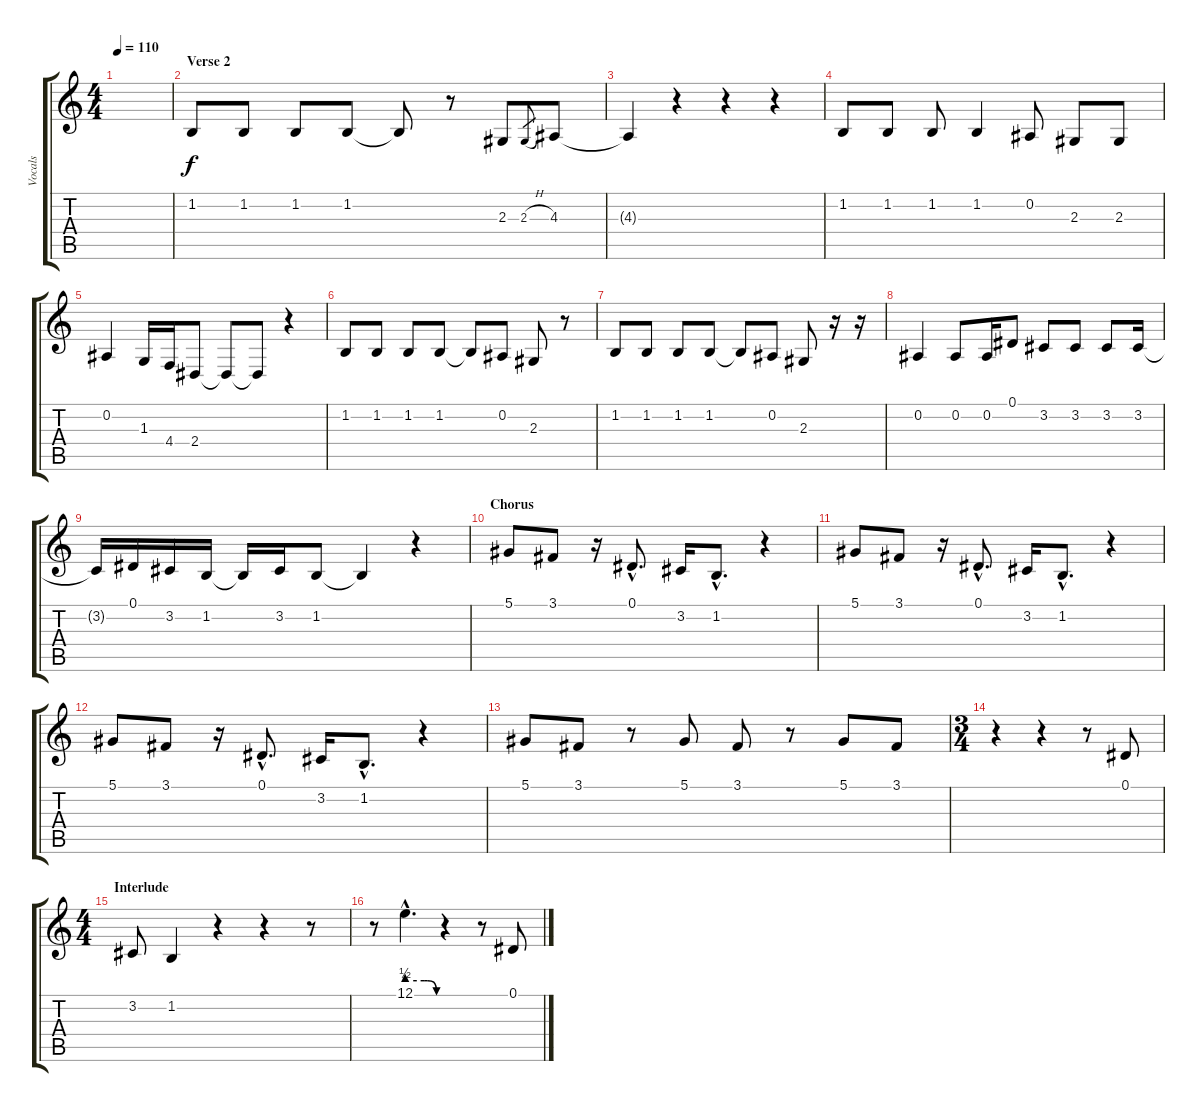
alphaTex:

\track ("Vocals" "Vocals") {instrument tenorsax}
\staff {score tabs}
\tuning (Eb4 Bb3 Gb3 Db3 Ab2 Eb2) {hide}
\ts (4 4)
\tempo 110
\clef g2
\ks c
|
\section ("" "Verse 2")
1.2.8 1.2.8 1.2.8 1.2.8 1.2{t}.8 r.8 2.3.8 2.3{h}.8{gr} 4.3.8 |
4.3{t}.4 r.4 r.4 r.4 |
1.2.8 1.2.8 1.2.8 1.2.4 0.2.8 2.3.8 2.3.8 |
0.2.4 1.3.16 4.4.16 2.4.8 2.4{t}.8 2.4{t}.8 r.4 |
1.2.8 1.2.8 1.2.8 1.2.8 1.2{t}.8 0.2.8 2.3.8 r.8 |
1.2.8 1.2.8 1.2.8 1.2.8 1.2{t}.8 0.2.8 2.3.8 r.16 r.16 |
0.2.4 0.2.8 0.2.16 0.1.8 3.2.8 3.2.8 3.2.8 3.2.16 |
3.2{t}.16 0.1.16 3.2.16 1.2.16 1.2{t}.16 3.2.16 1.2.8 1.2{t}.4 r.4 |
\section ("" "Chorus")
5.1.8 3.1.8 r.16 0.1{hac}.8{d} 3.2.16 1.2{hac}.8{d} r.4 |
5.1.8 3.1.8 r.16 0.1{hac}.8{d} 3.2.16 1.2{hac}.8{d} r.4 |
5.1.8 3.1.8 r.16 0.1{hac}.8{d} 3.2.16 1.2{hac}.8{d} r.4 |
5.1.8 3.1.8 r.8 5.1.8 3.1.8 r.8 5.1.8 3.1.8 |
\ts (3 4)
r.4 r.4 r.8 0.1.8 |
\ts (4 4)
\section ("" "Interlude")
3.2.8 1.2.4 r.4 r.4 r.8 |
r.8 12.1{be (custom 0 2 20 2 35 2 42 2 60 0) hac}.4{d} r.4 r.8 0.1.8
